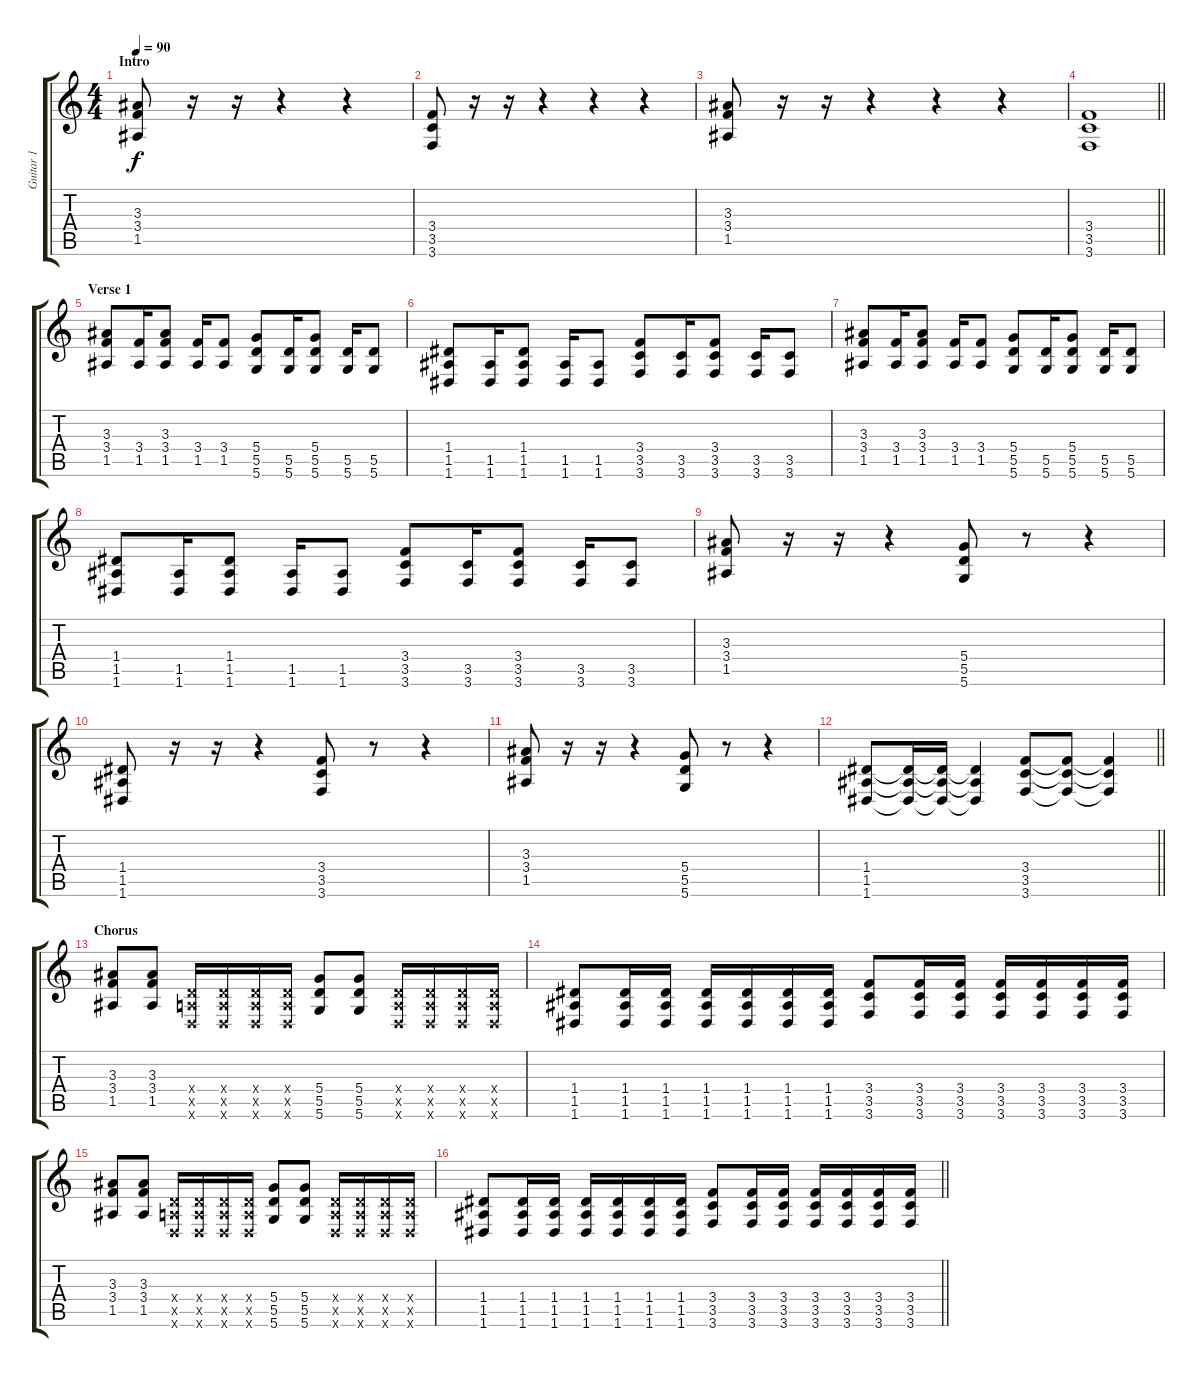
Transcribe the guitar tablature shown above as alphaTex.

\track ("Guitar 1" "Guitar 1") {instrument overdrivenguitar}
\staff {score tabs}
\tuning (E4 B3 G3 D3 A2 D2) {hide}
\ts (4 4)
\section ("" "Intro")
\tempo 90
\clef g2
\ks c
(3.3 3.4 1.5).8{dy f instrument overdrivenguitar} r.16 r.16 r.4 r.4 |
(3.4 3.5 3.6).8 r.16 r.16 r.4 r.4 r.4 |
(3.3 3.4 1.5).8 r.16 r.16 r.4 r.4 r.4 |
\barLineRight lightlight
(3.4 3.5 3.6).1 |
\section ("" "Verse 1")
(3.3 3.4 1.5).8 (3.4 1.5).16 (3.3 3.4 1.5).8 (3.4 1.5).16 (3.4 1.5).8 (5.4 5.5 5.6).8 (5.5 5.6).16 (5.4 5.5 5.6).8 (5.5 5.6).16 (5.5 5.6).8 |
(1.4 1.5 1.6).8 (1.5 1.6).16 (1.4 1.5 1.6).8 (1.5 1.6).16 (1.5 1.6).8 (3.4 3.5 3.6).8 (3.5 3.6).16 (3.4 3.5 3.6).8 (3.5 3.6).16 (3.5 3.6).8 |
(3.3 3.4 1.5).8 (3.4 1.5).16 (3.3 3.4 1.5).8 (3.4 1.5).16 (3.4 1.5).8 (5.4 5.5 5.6).8 (5.5 5.6).16 (5.4 5.5 5.6).8 (5.5 5.6).16 (5.5 5.6).8 |
(1.4 1.5 1.6).8 (1.5 1.6).16 (1.4 1.5 1.6).8 (1.5 1.6).16 (1.5 1.6).8 (3.4 3.5 3.6).8 (3.5 3.6).16 (3.4 3.5 3.6).8 (3.5 3.6).16 (3.5 3.6).8 |
(3.3 3.4 1.5).8 r.16 r.16 r.4 (5.4 5.5 5.6).8 r.8 r.4 |
(1.4 1.5 1.6).8 r.16 r.16 r.4 (3.4 3.5 3.6).8 r.8 r.4 |
(3.3 3.4 1.5).8 r.16 r.16 r.4 (5.4 5.5 5.6).8 r.8 r.4 |
\barLineRight lightlight
(1.4 1.5 1.6).8 (1.4{t} 1.5{t} 1.6{t}).16 (1.4{t} 1.5{t} 1.6{t}).16 (1.4{t} 1.5{t} 1.6{t}).4 (3.4 3.5 3.6).8 (3.4{t} 3.5{t} 3.6{t}).8 (3.4{t} 3.5{t} 3.6{t}).4 |
\section ("" "Chorus")
(3.3 3.4 1.5).8 (3.3 3.4 1.5).8 (0.4{x} 0.5{x} 0.6{x}).16 (0.4{x} 0.5{x} 0.6{x}).16 (0.4{x} 0.5{x} 0.6{x}).16 (0.4{x} 0.5{x} 0.6{x}).16 (5.4 5.5 5.6).8 (5.4 5.5 5.6).8 (0.4{x} 0.5{x} 0.6{x}).16 (0.4{x} 0.5{x} 0.6{x}).16 (0.4{x} 0.5{x} 0.6{x}).16 (0.4{x} 0.5{x} 0.6{x}).16 |
(1.4 1.5 1.6).8 (1.4 1.5 1.6).16 (1.4 1.5 1.6).16 (1.4 1.5 1.6).16 (1.4 1.5 1.6).16 (1.4 1.5 1.6).16 (1.4 1.5 1.6).16 (3.4 3.5 3.6).8 (3.4 3.5 3.6).16 (3.4 3.5 3.6).16 (3.4 3.5 3.6).16 (3.4 3.5 3.6).16 (3.4 3.5 3.6).16 (3.4 3.5 3.6).16 |
(3.3 3.4 1.5).8 (3.3 3.4 1.5).8 (0.4{x} 0.5{x} 0.6{x}).16 (0.4{x} 0.5{x} 0.6{x}).16 (0.4{x} 0.5{x} 0.6{x}).16 (0.4{x} 0.5{x} 0.6{x}).16 (5.4 5.5 5.6).8 (5.4 5.5 5.6).8 (0.4{x} 0.5{x} 0.6{x}).16 (0.4{x} 0.5{x} 0.6{x}).16 (0.4{x} 0.5{x} 0.6{x}).16 (0.4{x} 0.5{x} 0.6{x}).16 |
\barLineRight lightlight
(1.4 1.5 1.6).8 (1.4 1.5 1.6).16 (1.4 1.5 1.6).16 (1.4 1.5 1.6).16 (1.4 1.5 1.6).16 (1.4 1.5 1.6).16 (1.4 1.5 1.6).16 (3.4 3.5 3.6).8 (3.4 3.5 3.6).16 (3.4 3.5 3.6).16 (3.4 3.5 3.6).16 (3.4 3.5 3.6).16 (3.4 3.5 3.6).16 (3.4 3.5 3.6).16
